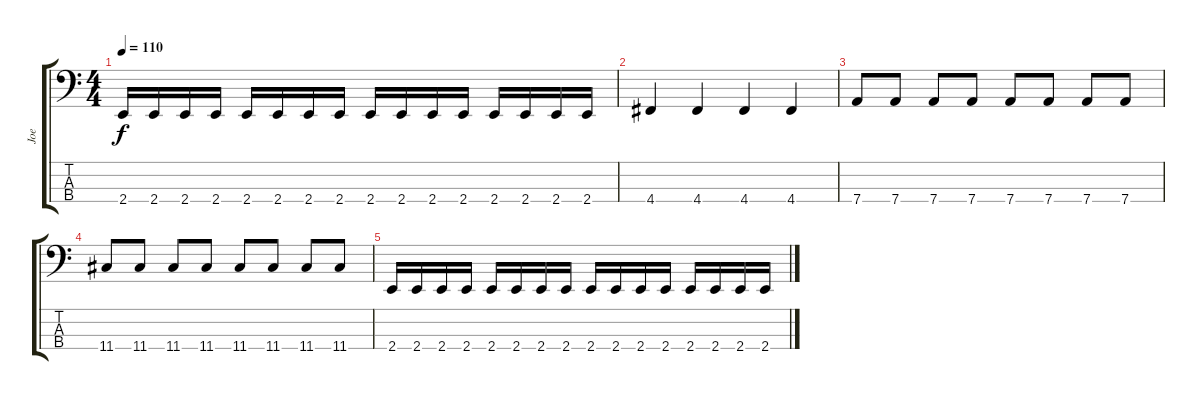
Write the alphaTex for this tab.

\track ("Joe" "Joe") {instrument electricbasspick}
\staff {score tabs}
\tuning (G2 D2 A1 D1) {hide}
\ts (4 4)
\tempo 110
\clef f4
\ks c
2.4.16{dy f} 2.4.16 2.4.16 2.4.16 2.4.16 2.4.16 2.4.16 2.4.16 2.4.16 2.4.16 2.4.16 2.4.16 2.4.16 2.4.16 2.4.16 2.4.16 |
4.4.4 4.4.4 4.4.4 4.4.4 |
7.4.8 7.4.8 7.4.8 7.4.8 7.4.8 7.4.8 7.4.8 7.4.8 |
11.4.8 11.4.8 11.4.8 11.4.8 11.4.8 11.4.8 11.4.8 11.4.8 |
2.4.16 2.4.16 2.4.16 2.4.16 2.4.16 2.4.16 2.4.16 2.4.16 2.4.16 2.4.16 2.4.16 2.4.16 2.4.16 2.4.16 2.4.16 2.4.16
